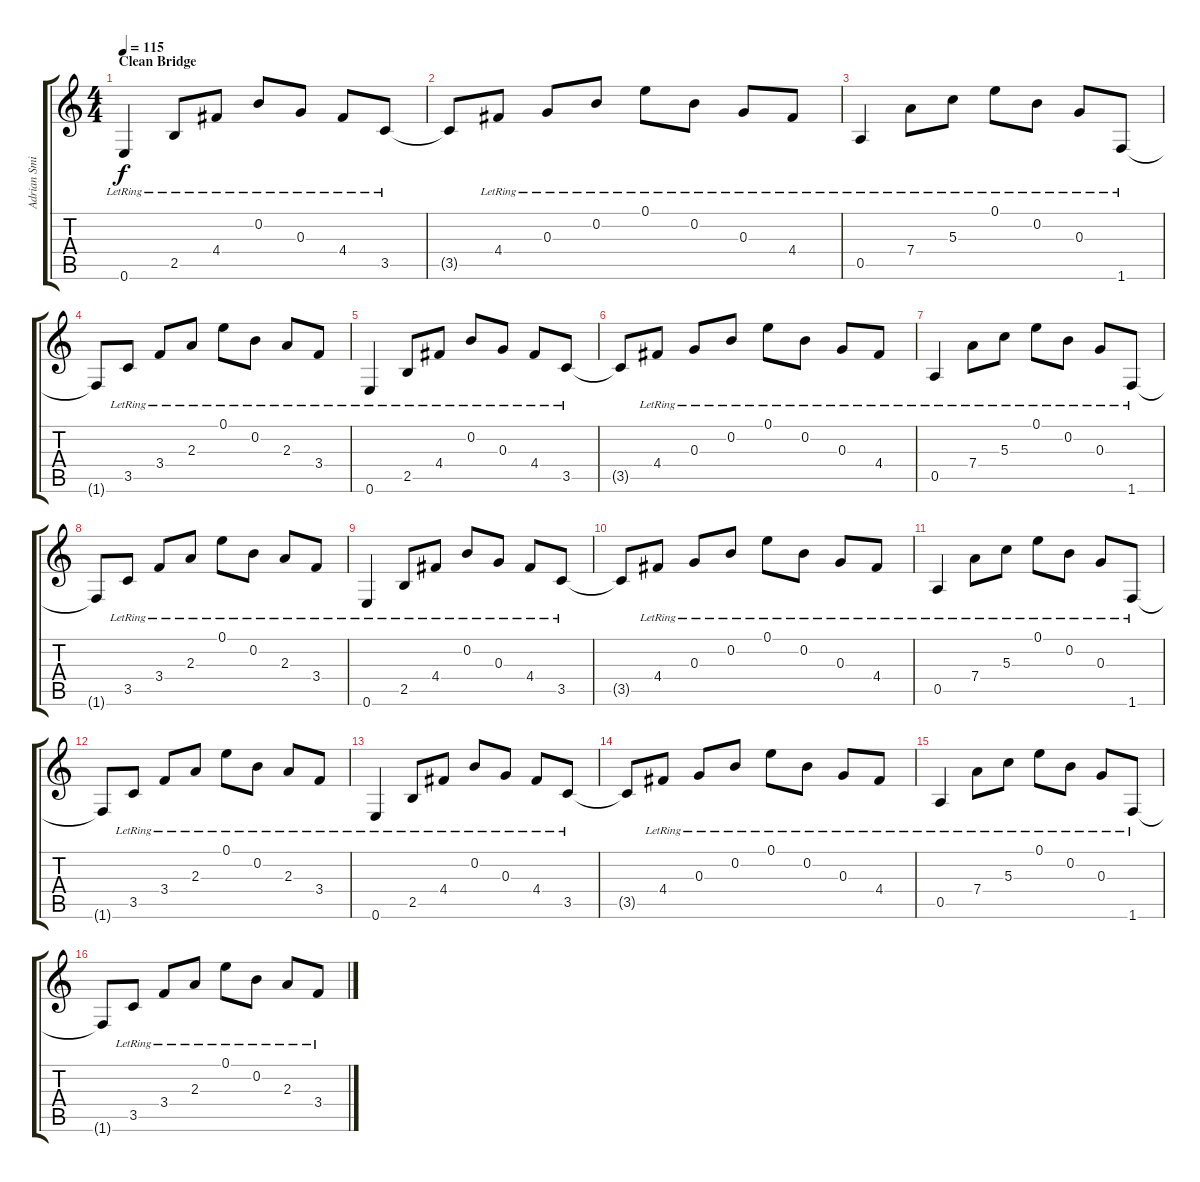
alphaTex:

\track ("Adrian Smith" "Adrian Smi") {instrument distortionguitar}
\staff {score tabs}
\tuning (E4 B3 G3 D3 A2 E2) {hide}
\ts (4 4)
\section ("" "Clean Bridge")
\tempo 115
\clef g2
\ks c
0.6{lr}.4{dy f instrument electricguitarclean} 2.5{lr}.8 4.4{lr}.8 0.2{lr}.8 0.3{lr}.8 4.4{lr}.8 3.5{lr}.8 |
3.5{t}.8 4.4{lr}.8 0.3{lr}.8 0.2{lr}.8 0.1{lr}.8 0.2{lr}.8 0.3{lr}.8 4.4{lr}.8 |
0.5{lr}.4 7.4{lr}.8 5.3{lr}.8 0.1{lr}.8 0.2{lr}.8 0.3{lr}.8 1.6{lr}.8 |
1.6{t}.8 3.5{lr}.8 3.4{lr}.8 2.3{lr}.8 0.1{lr}.8 0.2{lr}.8 2.3{lr}.8 3.4{lr}.8 |
0.6{lr}.4 2.5{lr}.8 4.4{lr}.8 0.2{lr}.8 0.3{lr}.8 4.4{lr}.8 3.5{lr}.8 |
3.5{t}.8 4.4{lr}.8 0.3{lr}.8 0.2{lr}.8 0.1{lr}.8 0.2{lr}.8 0.3{lr}.8 4.4{lr}.8 |
0.5{lr}.4 7.4{lr}.8 5.3{lr}.8 0.1{lr}.8 0.2{lr}.8 0.3{lr}.8 1.6{lr}.8 |
1.6{t}.8 3.5{lr}.8 3.4{lr}.8 2.3{lr}.8 0.1{lr}.8 0.2{lr}.8 2.3{lr}.8 3.4{lr}.8 |
0.6{lr}.4 2.5{lr}.8 4.4{lr}.8 0.2{lr}.8 0.3{lr}.8 4.4{lr}.8 3.5{lr}.8 |
3.5{t}.8 4.4{lr}.8 0.3{lr}.8 0.2{lr}.8 0.1{lr}.8 0.2{lr}.8 0.3{lr}.8 4.4{lr}.8 |
0.5{lr}.4 7.4{lr}.8 5.3{lr}.8 0.1{lr}.8 0.2{lr}.8 0.3{lr}.8 1.6{lr}.8 |
1.6{t}.8 3.5{lr}.8 3.4{lr}.8 2.3{lr}.8 0.1{lr}.8 0.2{lr}.8 2.3{lr}.8 3.4{lr}.8 |
0.6{lr}.4 2.5{lr}.8 4.4{lr}.8 0.2{lr}.8 0.3{lr}.8 4.4{lr}.8 3.5{lr}.8 |
3.5{t}.8 4.4{lr}.8 0.3{lr}.8 0.2{lr}.8 0.1{lr}.8 0.2{lr}.8 0.3{lr}.8 4.4{lr}.8 |
0.5{lr}.4 7.4{lr}.8 5.3{lr}.8 0.1{lr}.8 0.2{lr}.8 0.3{lr}.8 1.6{lr}.8 |
1.6{t}.8 3.5{lr}.8 3.4{lr}.8 2.3{lr}.8 0.1{lr}.8 0.2{lr}.8 2.3{lr}.8 3.4{lr}.8
